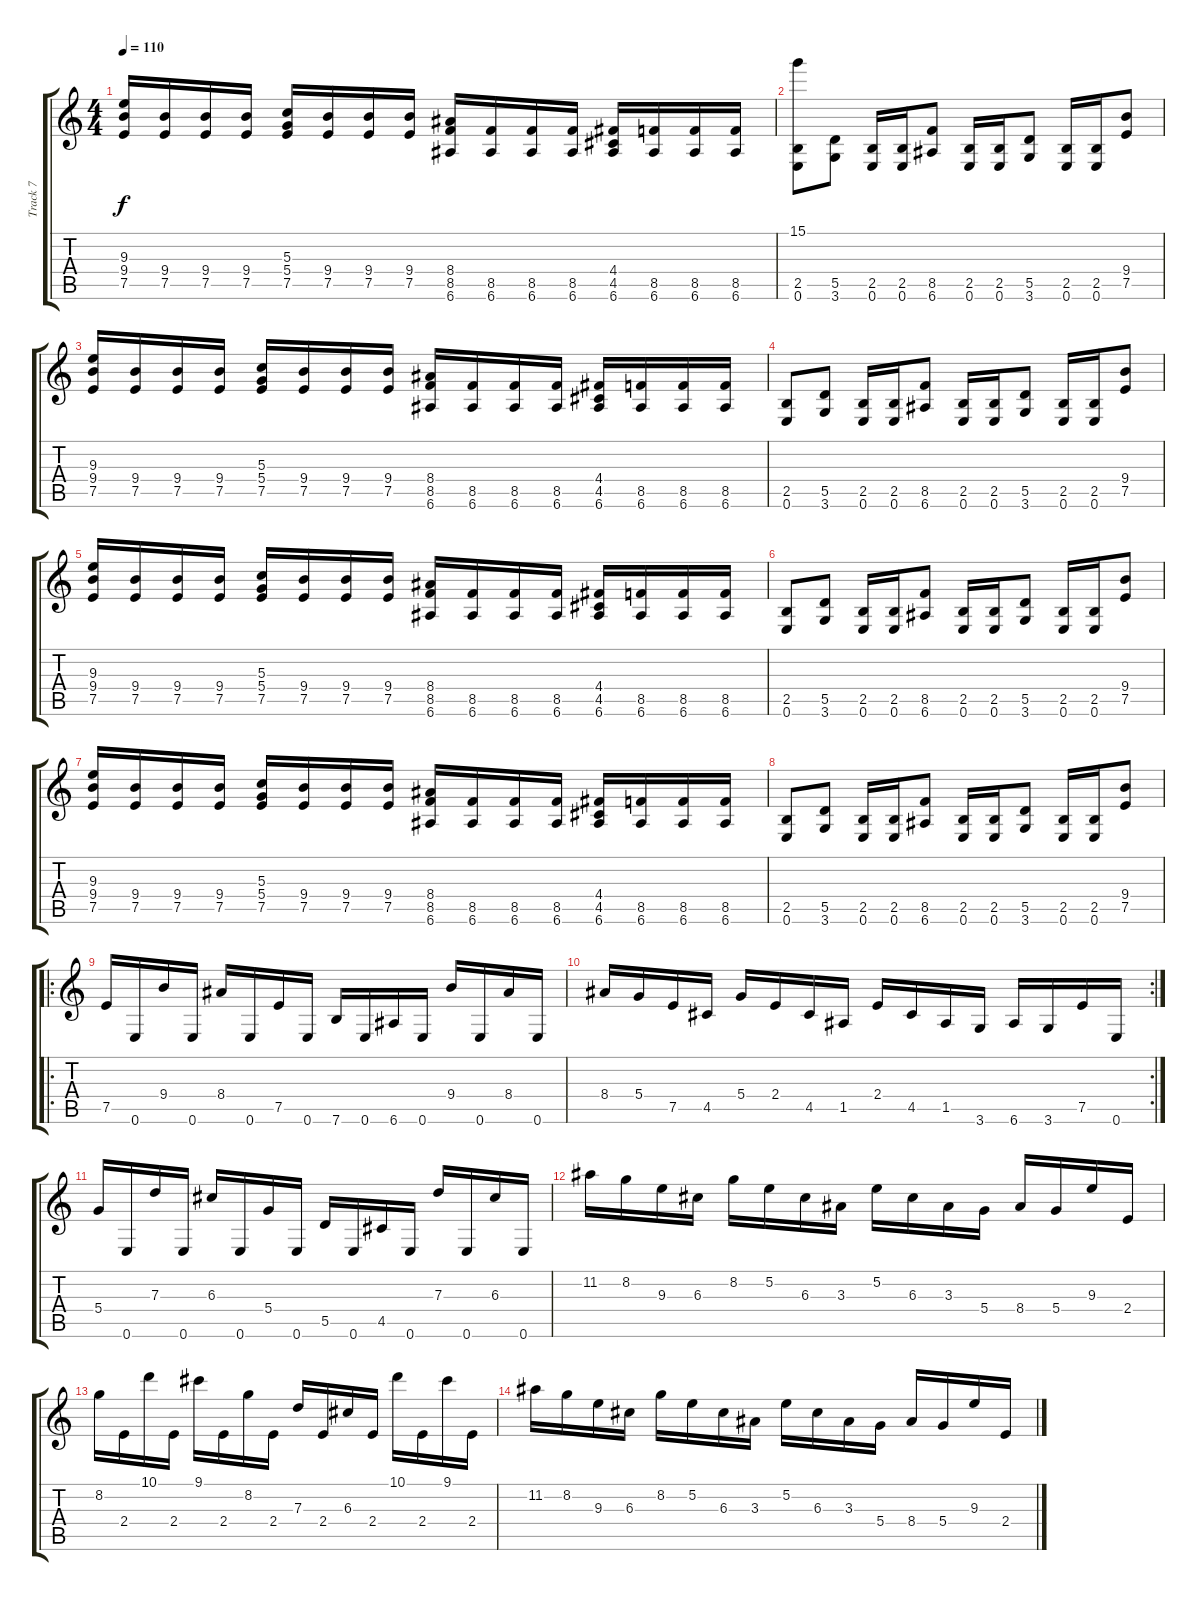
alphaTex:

\track ("Track 7" "Track 7") {instrument distortionguitar}
\staff {score tabs}
\tuning (E4 B3 G3 D3 A2 E2) {hide}
\ts (4 4)
\tempo 110
\clef g2
\ks c
(9.3 9.4 7.5).16{dy f} (9.4 7.5).16 (9.4 7.5).16 (9.4 7.5).16 (5.3 5.4 7.5).16 (9.4 7.5).16 (9.4 7.5).16 (9.4 7.5).16 (8.4 8.5 6.6).16 (8.5 6.6).16 (8.5 6.6).16 (8.5 6.6).16 (4.4 4.5 6.6).16 (8.5 6.6).16 (8.5 6.6).16 (8.5 6.6).16 |
(15.1{t} 2.5 0.6).8 (5.5 3.6).8 (2.5 0.6).16 (2.5 0.6).16 (8.5 6.6).8 (2.5 0.6).16 (2.5 0.6).16 (5.5 3.6).8 (2.5 0.6).16 (2.5 0.6).16 (9.4 7.5).8 |
(9.3 9.4 7.5).16 (9.4 7.5).16 (9.4 7.5).16 (9.4 7.5).16 (5.3 5.4 7.5).16 (9.4 7.5).16 (9.4 7.5).16 (9.4 7.5).16 (8.4 8.5 6.6).16 (8.5 6.6).16 (8.5 6.6).16 (8.5 6.6).16 (4.4 4.5 6.6).16 (8.5 6.6).16 (8.5 6.6).16 (8.5 6.6).16 |
(2.5 0.6).8 (5.5 3.6).8 (2.5 0.6).16 (2.5 0.6).16 (8.5 6.6).8 (2.5 0.6).16 (2.5 0.6).16 (5.5 3.6).8 (2.5 0.6).16 (2.5 0.6).16 (9.4 7.5).8 |
(9.3 9.4 7.5).16 (9.4 7.5).16 (9.4 7.5).16 (9.4 7.5).16 (5.3 5.4 7.5).16 (9.4 7.5).16 (9.4 7.5).16 (9.4 7.5).16 (8.4 8.5 6.6).16 (8.5 6.6).16 (8.5 6.6).16 (8.5 6.6).16 (4.4 4.5 6.6).16 (8.5 6.6).16 (8.5 6.6).16 (8.5 6.6).16 |
(2.5 0.6).8 (5.5 3.6).8 (2.5 0.6).16 (2.5 0.6).16 (8.5 6.6).8 (2.5 0.6).16 (2.5 0.6).16 (5.5 3.6).8 (2.5 0.6).16 (2.5 0.6).16 (9.4 7.5).8 |
(9.3 9.4 7.5).16 (9.4 7.5).16 (9.4 7.5).16 (9.4 7.5).16 (5.3 5.4 7.5).16 (9.4 7.5).16 (9.4 7.5).16 (9.4 7.5).16 (8.4 8.5 6.6).16 (8.5 6.6).16 (8.5 6.6).16 (8.5 6.6).16 (4.4 4.5 6.6).16 (8.5 6.6).16 (8.5 6.6).16 (8.5 6.6).16 |
(2.5 0.6).8 (5.5 3.6).8 (2.5 0.6).16 (2.5 0.6).16 (8.5 6.6).8 (2.5 0.6).16 (2.5 0.6).16 (5.5 3.6).8 (2.5 0.6).16 (2.5 0.6).16 (9.4 7.5).8 |
\ro
7.5.16 0.6.16 9.4.16 0.6.16 8.4.16 0.6.16 7.5.16 0.6.16 7.6.16 0.6.16 6.6.16 0.6.16 9.4.16 0.6.16 8.4.16 0.6.16 |
\rc 2
8.4.16 5.4.16 7.5.16 4.5.16 5.4.16 2.4.16 4.5.16 1.5.16 2.4.16 4.5.16 1.5.16 3.6.16 6.6.16 3.6.16 7.5.16 0.6.16 |
5.4.16 0.6.16 7.3.16 0.6.16 6.3.16 0.6.16 5.4.16 0.6.16 5.5.16 0.6.16 4.5.16 0.6.16 7.3.16 0.6.16 6.3.16 0.6.16 |
11.2.16 8.2.16 9.3.16 6.3.16 8.2.16 5.2.16 6.3.16 3.3.16 5.2.16 6.3.16 3.3.16 5.4.16 8.4.16 5.4.16 9.3.16 2.4.16 |
8.2.16 2.4.16 10.1.16 2.4.16 9.1.16 2.4.16 8.2.16 2.4.16 7.3.16 2.4.16 6.3.16 2.4.16 10.1.16 2.4.16 9.1.16 2.4.16 |
11.2.16 8.2.16 9.3.16 6.3.16 8.2.16 5.2.16 6.3.16 3.3.16 5.2.16 6.3.16 3.3.16 5.4.16 8.4.16 5.4.16 9.3.16 2.4.16
